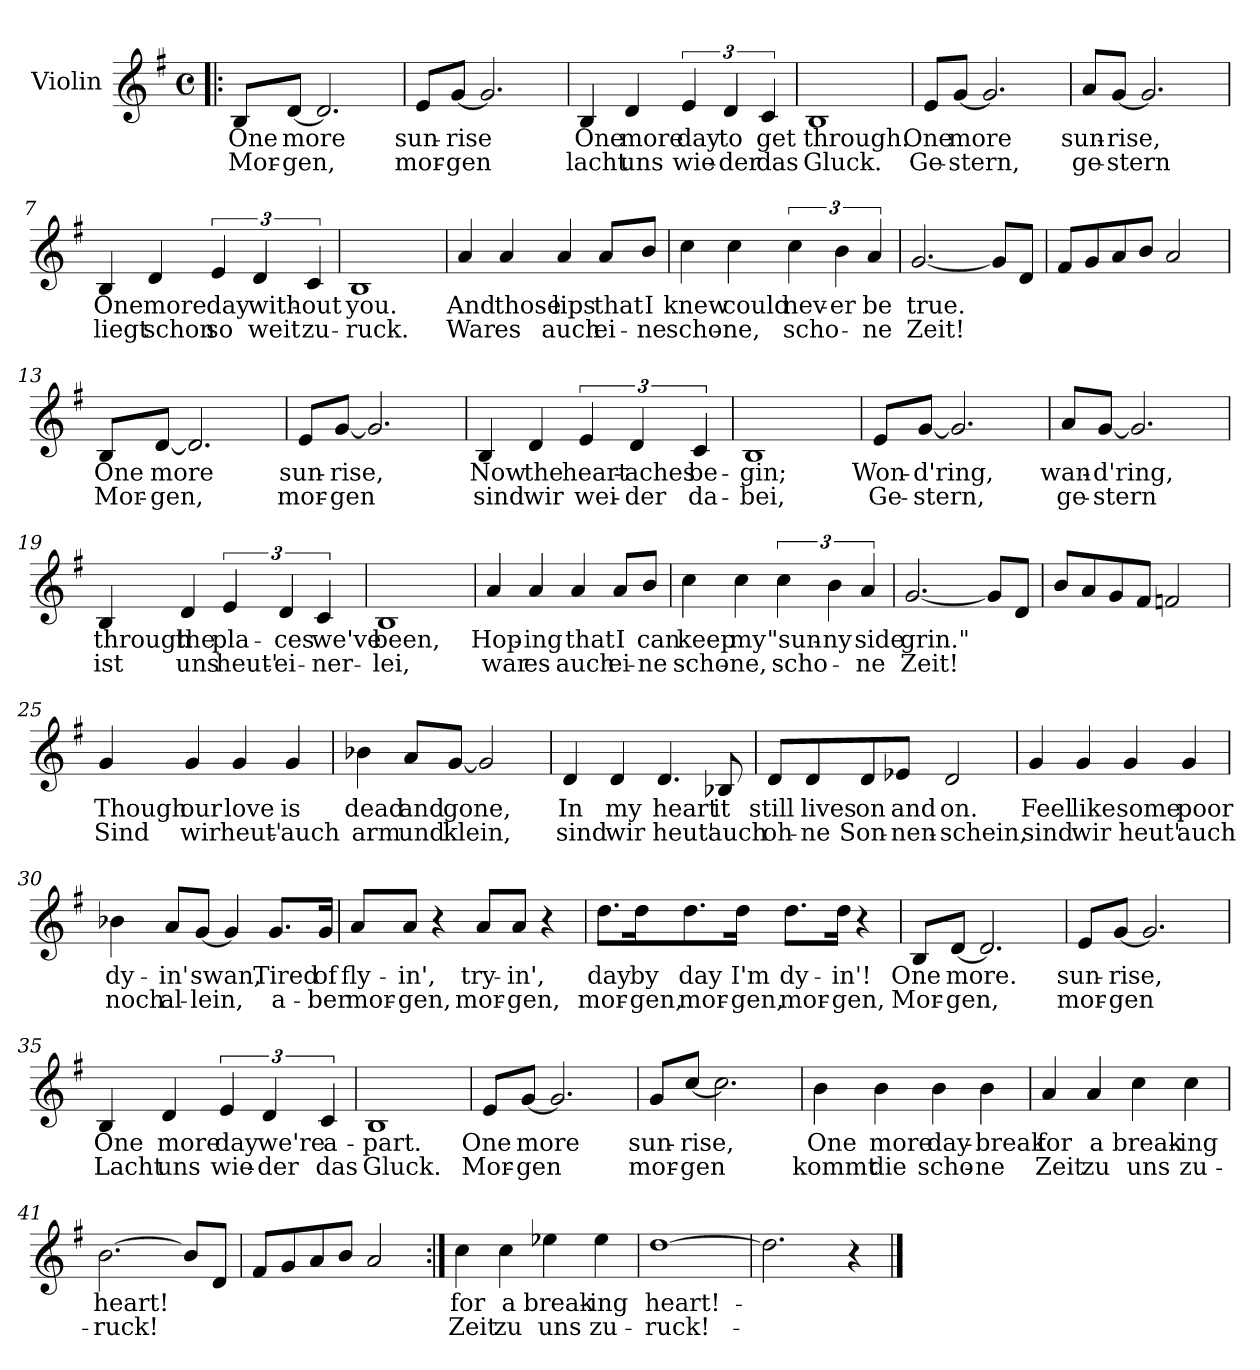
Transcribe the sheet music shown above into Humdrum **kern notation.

**kern	**text	**text
*part1	*part1	*part1
*staff1	*staff1	*staff1
*I"Violin	*	*
*I'Vln	*	*
*clefG2	*	*
*k[f#]	*	*
*G:	*	*
*M4/4	*	*
*met(c)	*	*
=1!|:	=1!|:	=1!|:
8B/L	One	Mor-
[8d/J	more	-gen,
2.d/]	.	.
=2	=2	=2
8e/L	sun-	mor-
[8g/J	-rise	-gen
2.g/]	.	.
=3	=3	=3
4B/	One	lacht
4d/	more	uns
6e/	day	wie-
6d/	to	-der
6c/	get	das
=4	=4	=4
1B	through.	Gluck.
=5	=5	=5
8e/L	One	Ge-
[8g/J	more	-stern,
2.g/]	.	.
!!LO:LB:g=z
=6	=6	=6
8a/L	sun-	ge-
[8g/J	-rise,	-stern
2.g/]	.	.
=7	=7	=7
4B/	One	liegt
4d/	more	schon
6e/	day	so
6d/	with-	weit
6c/	-out	zu-
=8	=8	=8
1B	you.	-ruck.
=9	=9	=9
4a/	And	War
4a/	those	es
4a/	lips	auch
8a/L	that	ei-
8b/J	I	-ne
=10	=10	=10
4cc\	knew	scho-
4cc\	could	-ne,
6cc\	nev-	scho-
6b\	-er	.
6a/	be	-ne
!!LO:LB:g=z
=11	=11	=11
[2.g/	true.	Zeit!
8g/L]	.	.
8d/J	.	.
=12	=12	=12
8f#/L	.	.
8g/	.	.
8a/	.	.
8b/J	.	.
2a/	.	.
=13	=13	=13
8B/L	One	Mor-
[8d/J	more	-gen,
2.d/]	.	.
=14	=14	=14
8e/L	sun-	mor-
[8g/J	-rise,	-gen
2.g/]	.	.
=15	=15	=15
4B/	Now	sind
4d/	the	wir
6e/	heart-	wei-
6d/	-aches	-der
6c/	be-	da-
!!LO:LB:g=z
=16	=16	=16
1B	-gin;	-bei,
=17	=17	=17
8e/L	Won-	Ge-
[8g/J	-d'ring,	-stern,
2.g/]	.	.
=18	=18	=18
8a/L	wan-	ge-
[8g/J	-d'ring,	-stern
2.g/]	.	.
=19	=19	=19
4B/	through	ist
4d/	the	uns
6e/	pla-	heut'-
6d/	-ces	-ei-
6c/	we've	-ner-
=20	=20	=20
1B	been,	-lei,
!!LO:LB:g=z
=21	=21	=21
4a/	Hop-	war
4a/	-ing	es
4a/	that	auch
8a/L	I	ei-
8b/J	can	-ne
=22	=22	=22
4cc\	keep	scho-
4cc\	my	-ne,
6cc\	"sun-	scho-
6b\	-ny	.
6a/	side	-ne
=23	=23	=23
[2.g/	grin."	Zeit!
8g/L]	.	.
8d/J	.	.
=24	=24	=24
8b/L	.	.
8a/	.	.
8g/	.	.
8f#/J	.	.
2fn/	.	.
=25	=25	=25
4g/	Though	Sind
4g/	our	wir
4g/	love	heut'-
4g/	is	-auch
!!LO:LB:g=z
=26	=26	=26
4b-X\	dead	arm
8a/L	and	und
[8g/J	gone,	klein,
2g/]	.	.
=27	=27	=27
4d/	In	sind
4d/	my	wir
4.d/	heart	heut'
8B-X/	it	auch
=28	=28	=28
8d/L	still	oh-
8d/	lives	-ne
8d/	on	Son-
8e-X/J	and	-nen-
2d/	on.	-schein,
=29	=29	=29
4g/	Feel	sind
4g/	like	wir
4g/	some	heut'
4g/	poor	auch
!!LO:LB:g=z
=30	=30	=30
4b-X\	dy-	noch
8a/L	-in'	al-
[8g/J	swan,	-lein,
4g/]	.	.
8.g/L	Tired	a-
16g/Jk	of	-ber
=31	=31	=31
8a/L	fly-	mor-
8a/J	-in',	-gen,
4r	.	.
8a/L	try-	mor-
8a/J	-in',	-gen,
4r	.	.
=32	=32	=32
8.dd\L	day	mor-
16dd\K	by	-gen,
8.dd\	day	mor-
16dd\Jk	I'm	-gen,
8.dd\L	dy-	mor-
16dd\Jk	-in'!	-gen,
4r	.	.
=33	=33	=33
8B/L	One	Mor-
[8d/J	more.	-gen,
2.d/]	.	.
!!LO:LB:g=z
=34	=34	=34
8e/L	sun-	mor-
[8g/J	-rise,	-gen
2.g/]	.	.
=35	=35	=35
4B/	One	Lacht
4d/	more	uns
6e/	day	wie-
6d/	we're	-der
6c/	a-	das
=36	=36	=36
1B	-part.	Gluck.
=37	=37	=37
8e/L	One	Mor-
[8g/J	more	-gen
2.g/]	.	.
=38	=38	=38
8g/L	sun-	mor-
[8cc/J	-rise,	-gen
2.cc\]	.	.
=39	=39	=39
4b\	One	kommt
4b\	more	die
4b\	day-	scho-
4b\	-break	-ne
!!LO:LB:g=z
=40	=40	=40
4a/	for	Zeit
4a/	a	zu
4cc\	break-	uns
4cc\	-ing	zu-
=41	=41	=41
[2.b\	heart!	-ruck!
8b/L]	.	.
8d/J	.	.
=42	=42	=42
8f#/L	.	.
8g/	.	.
8a/	.	.
8b/J	.	.
2a/	.	.
=43:|!	=43:|!	=43:|!
4cc\	for	Zeit
4cc\	a	zu
4ee-X\	break-	uns
4ee-\	-ing	zu-
=44	=44	=44
[1dd	heart!-	-ruck!-
=45	=45	=45
2.dd\]	.	.
4r	.	.
==	==	==
*-	*-	*-
